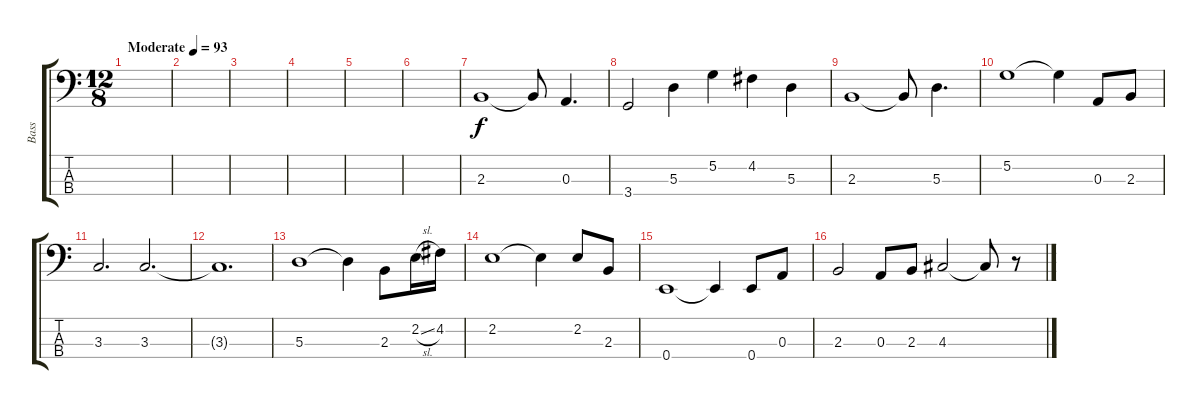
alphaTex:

\track ("Bass" "Bass") {instrument electricbassfinger}
\staff {score tabs}
\tuning (G2 D2 A1 E1) {hide}
\ts (12 8)
\tempo (93 "Moderate")
\clef f4
\ks c
|
|
|
|
|
|
2.3.1 2.3{t}.8 0.3.4{d} |
3.4.2 5.3.4 5.2.4 4.2.4 5.3.4 |
2.3.1 2.3{t}.8 5.3.4{d} |
5.2.1 5.2{t}.4 0.3.8 2.3.8 |
3.3.2{d} 3.3.2{d} |
3.3{t}.1{d} |
5.3.1 5.3{t}.4 2.3.8 2.2{sl}.16 4.2.16 |
2.2.1 2.2{t}.4 2.2.8 2.3.8 |
0.4.1 0.4{t}.4 0.4.8 0.3.8 |
2.3.2 0.3.8 2.3.8 4.3.2 4.3{t}.8 r.8
